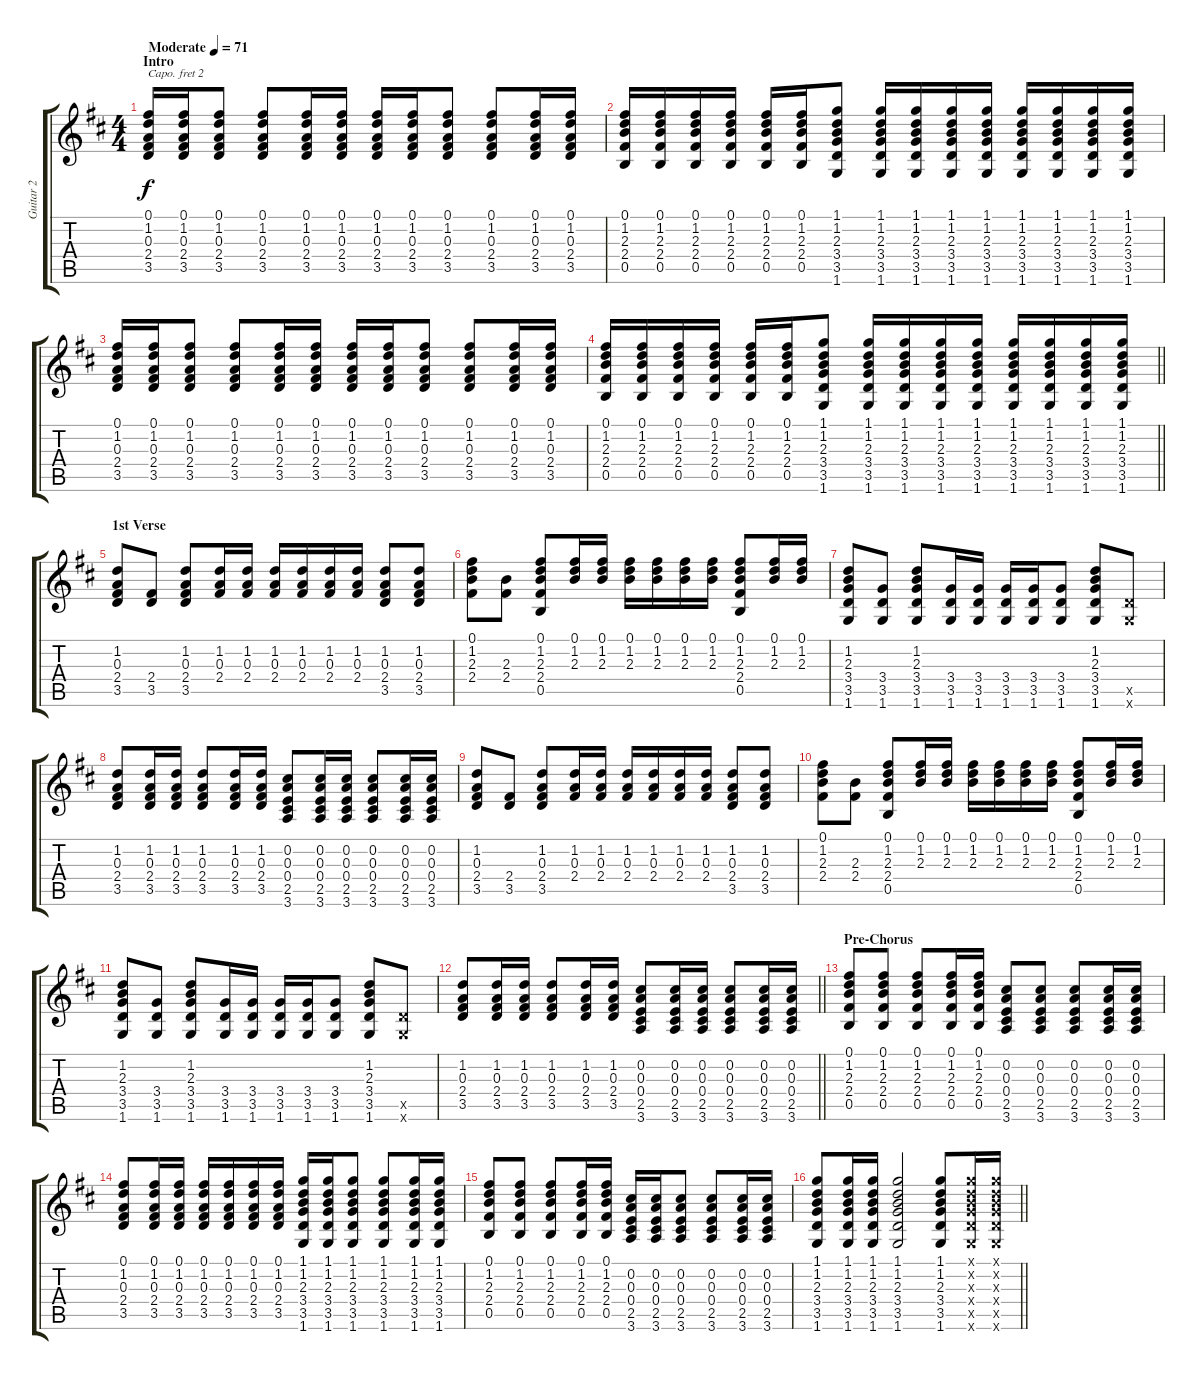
\track ("Guitar 2" "Guitar 2") {instrument acousticguitarsteel}
\staff {score tabs}
\capo 2
\tuning (E4 B3 G3 D3 A2 E2) {hide}
\ts (4 4)
\section ("" "Intro")
\tempo (71 "Moderate")
\clef g2
\ks bminor
(0.1 1.2 0.3 2.4 3.5).16{dy f instrument acousticguitarsteel} (0.1 1.2 0.3 2.4 3.5).16 (0.1 1.2 0.3 2.4 3.5).8 (0.1 1.2 0.3 2.4 3.5).8 (0.1 1.2 0.3 2.4 3.5).16 (0.1 1.2 0.3 2.4 3.5).16 (0.1 1.2 0.3 2.4 3.5).16 (0.1 1.2 0.3 2.4 3.5).16 (0.1 1.2 0.3 2.4 3.5).8 (0.1 1.2 0.3 2.4 3.5).8 (0.1 1.2 0.3 2.4 3.5).16 (0.1 1.2 0.3 2.4 3.5).16 |
(0.1 1.2 2.3 2.4 0.5).16 (0.1 1.2 2.3 2.4 0.5).16 (0.1 1.2 2.3 2.4 0.5).16 (0.1 1.2 2.3 2.4 0.5).16 (0.1 1.2 2.3 2.4 0.5).16 (0.1 1.2 2.3 2.4 0.5).16 (1.1 1.2 2.3 3.4 3.5 1.6).8 (1.1 1.2 2.3 3.4 3.5 1.6).16 (1.1 1.2 2.3 3.4 3.5 1.6).16 (1.1 1.2 2.3 3.4 3.5 1.6).16 (1.1 1.2 2.3 3.4 3.5 1.6).16 (1.1 1.2 2.3 3.4 3.5 1.6).16 (1.1 1.2 2.3 3.4 3.5 1.6).16 (1.1 1.2 2.3 3.4 3.5 1.6).16 (1.1 1.2 2.3 3.4 3.5 1.6).16 |
(0.1 1.2 0.3 2.4 3.5).16 (0.1 1.2 0.3 2.4 3.5).16 (0.1 1.2 0.3 2.4 3.5).8 (0.1 1.2 0.3 2.4 3.5).8 (0.1 1.2 0.3 2.4 3.5).16 (0.1 1.2 0.3 2.4 3.5).16 (0.1 1.2 0.3 2.4 3.5).16 (0.1 1.2 0.3 2.4 3.5).16 (0.1 1.2 0.3 2.4 3.5).8 (0.1 1.2 0.3 2.4 3.5).8 (0.1 1.2 0.3 2.4 3.5).16 (0.1 1.2 0.3 2.4 3.5).16 |
\barLineRight lightlight
(0.1 1.2 2.3 2.4 0.5).16 (0.1 1.2 2.3 2.4 0.5).16 (0.1 1.2 2.3 2.4 0.5).16 (0.1 1.2 2.3 2.4 0.5).16 (0.1 1.2 2.3 2.4 0.5).16 (0.1 1.2 2.3 2.4 0.5).16 (1.1 1.2 2.3 3.4 3.5 1.6).8 (1.1 1.2 2.3 3.4 3.5 1.6).16 (1.1 1.2 2.3 3.4 3.5 1.6).16 (1.1 1.2 2.3 3.4 3.5 1.6).16 (1.1 1.2 2.3 3.4 3.5 1.6).16 (1.1 1.2 2.3 3.4 3.5 1.6).16 (1.1 1.2 2.3 3.4 3.5 1.6).16 (1.1 1.2 2.3 3.4 3.5 1.6).16 (1.1 1.2 2.3 3.4 3.5 1.6).16 |
\section ("" "1st Verse")
(1.2 0.3 2.4 3.5).8 (2.4 3.5).8 (1.2 0.3 2.4 3.5).8 (1.2 0.3 2.4).16 (1.2 0.3 2.4).16 (1.2 0.3 2.4).16 (1.2 0.3 2.4).16 (1.2 0.3 2.4).16 (1.2 0.3 2.4).16 (1.2 0.3 2.4 3.5).8 (1.2 0.3 2.4 3.5).8 |
(0.1 1.2 2.3 2.4).8 (2.3 2.4).8 (0.1 1.2 2.3 2.4 0.5).8 (0.1 1.2 2.3).16 (0.1 1.2 2.3).16 (0.1 1.2 2.3).16 (0.1 1.2 2.3).16 (0.1 1.2 2.3).16 (0.1 1.2 2.3).16 (0.1 1.2 2.3 2.4 0.5).8 (0.1 1.2 2.3).16 (0.1 1.2 2.3).16 |
(1.2 2.3 3.4 3.5 1.6).8 (3.4 3.5 1.6).8 (1.2 2.3 3.4 3.5 1.6).8 (3.4 3.5 1.6).16 (3.4 3.5 1.6).16 (3.4 3.5 1.6).16 (3.4 3.5 1.6).16 (3.4 3.5 1.6).8 (1.2 2.3 3.4 3.5 1.6).8 (3.5{x} 1.6{x}).8 |
(1.2 0.3 2.4 3.5).8 (1.2 0.3 2.4 3.5).16 (1.2 0.3 2.4 3.5).16 (1.2 0.3 2.4 3.5).8 (1.2 0.3 2.4 3.5).16 (1.2 0.3 2.4 3.5).16 (0.2 0.3 0.4 2.5 3.6).8 (0.2 0.3 0.4 2.5 3.6).16 (0.2 0.3 0.4 2.5 3.6).16 (0.2 0.3 0.4 2.5 3.6).8 (0.2 0.3 0.4 2.5 3.6).16 (0.2 0.3 0.4 2.5 3.6).16 |
(1.2 0.3 2.4 3.5).8 (2.4 3.5).8 (1.2 0.3 2.4 3.5).8 (1.2 0.3 2.4).16 (1.2 0.3 2.4).16 (1.2 0.3 2.4).16 (1.2 0.3 2.4).16 (1.2 0.3 2.4).16 (1.2 0.3 2.4).16 (1.2 0.3 2.4 3.5).8 (1.2 0.3 2.4 3.5).8 |
(0.1 1.2 2.3 2.4).8 (2.3 2.4).8 (0.1 1.2 2.3 2.4 0.5).8 (0.1 1.2 2.3).16 (0.1 1.2 2.3).16 (0.1 1.2 2.3).16 (0.1 1.2 2.3).16 (0.1 1.2 2.3).16 (0.1 1.2 2.3).16 (0.1 1.2 2.3 2.4 0.5).8 (0.1 1.2 2.3).16 (0.1 1.2 2.3).16 |
(1.2 2.3 3.4 3.5 1.6).8 (3.4 3.5 1.6).8 (1.2 2.3 3.4 3.5 1.6).8 (3.4 3.5 1.6).16 (3.4 3.5 1.6).16 (3.4 3.5 1.6).16 (3.4 3.5 1.6).16 (3.4 3.5 1.6).8 (1.2 2.3 3.4 3.5 1.6).8 (3.5{x} 1.6{x}).8 |
\barLineRight lightlight
(1.2 0.3 2.4 3.5).8 (1.2 0.3 2.4 3.5).16 (1.2 0.3 2.4 3.5).16 (1.2 0.3 2.4 3.5).8 (1.2 0.3 2.4 3.5).16 (1.2 0.3 2.4 3.5).16 (0.2 0.3 0.4 2.5 3.6).8 (0.2 0.3 0.4 2.5 3.6).16 (0.2 0.3 0.4 2.5 3.6).16 (0.2 0.3 0.4 2.5 3.6).8 (0.2 0.3 0.4 2.5 3.6).16 (0.2 0.3 0.4 2.5 3.6).16 |
\section ("" "Pre-Chorus")
(0.1 1.2 2.3 2.4 0.5).8 (0.1 1.2 2.3 2.4 0.5).8 (0.1 1.2 2.3 2.4 0.5).8 (0.1 1.2 2.3 2.4 0.5).16 (0.1 1.2 2.3 2.4 0.5).16 (0.2 0.3 0.4 2.5 3.6).8 (0.2 0.3 0.4 2.5 3.6).8 (0.2 0.3 0.4 2.5 3.6).8 (0.2 0.3 0.4 2.5 3.6).16 (0.2 0.3 0.4 2.5 3.6).16 |
(0.1 1.2 0.3 2.4 3.5).8 (0.1 1.2 0.3 2.4 3.5).16 (0.1 1.2 0.3 2.4 3.5).16 (0.1 1.2 0.3 2.4 3.5).16 (0.1 1.2 0.3 2.4 3.5).16 (0.1 1.2 0.3 2.4 3.5).16 (0.1 1.2 0.3 2.4 3.5).16 (1.1 1.2 2.3 3.4 3.5 1.6).16 (1.1 1.2 2.3 3.4 3.5 1.6).16 (1.1 1.2 2.3 3.4 3.5 1.6).8 (1.1 1.2 2.3 3.4 3.5 1.6).8 (1.1 1.2 2.3 3.4 3.5 1.6).16 (1.1 1.2 2.3 3.4 3.5 1.6).16 |
(0.1 1.2 2.3 2.4 0.5).8 (0.1 1.2 2.3 2.4 0.5).8 (0.1 1.2 2.3 2.4 0.5).8 (0.1 1.2 2.3 2.4 0.5).16 (0.1 1.2 2.3 2.4 0.5).16 (0.2 0.3 0.4 2.5 3.6).16 (0.2 0.3 0.4 2.5 3.6).16 (0.2 0.3 0.4 2.5 3.6).8 (0.2 0.3 0.4 2.5 3.6).8 (0.2 0.3 0.4 2.5 3.6).16 (0.2 0.3 0.4 2.5 3.6).16 |
\barLineRight lightlight
(1.1 1.2 2.3 3.4 3.5 1.6).8 (1.1 1.2 2.3 3.4 3.5 1.6).16 (1.1 1.2 2.3 3.4 3.5 1.6).16 (1.1 1.2 2.3 3.4 3.5 1.6).2 (1.1 1.2 2.3 3.4 3.5 1.6).8 (1.1{x} 1.2{x} 2.3{x} 3.4{x} 3.5{x} 1.6{x}).16 (1.1{x} 1.2{x} 2.3{x} 3.4{x} 3.5{x} 1.6{x}).16
